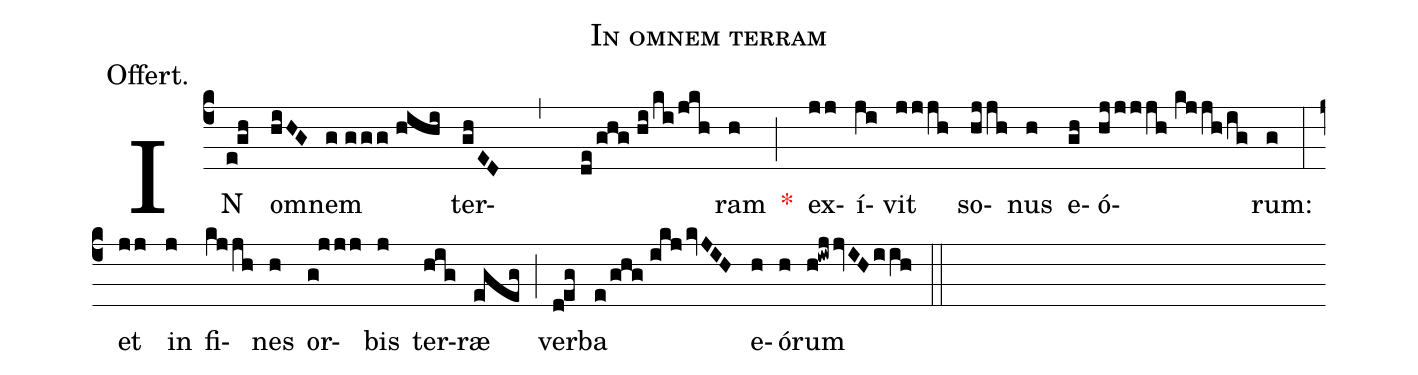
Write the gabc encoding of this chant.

name:In omnem terram;
annotation:Offert.;
mode:II.;
office-part:Offertory;
%%
(c4) IN(e!gh) om(hiHG/)nem(g//ggg//hihi) ter(ghED , de/ghg//hi/ki/jkh)ram(h) <v>\red{*}</v>(;) ex(jj)í(ji)vit(jjjh) so(hjjh)nus(h) e(gh)ó(hjjjjh//kjjh/ig)rum:(g) (:) et(jj) in(j) fi(kjjh)nes(h) or(g!jjj)bis(j) ter(hig)ræ(egeg) (;) ver(d!eg)ba(e/ghg//ikj/kvJIH) e(h)ó(h)rum(h!iwjjvIH/iih) (::)
